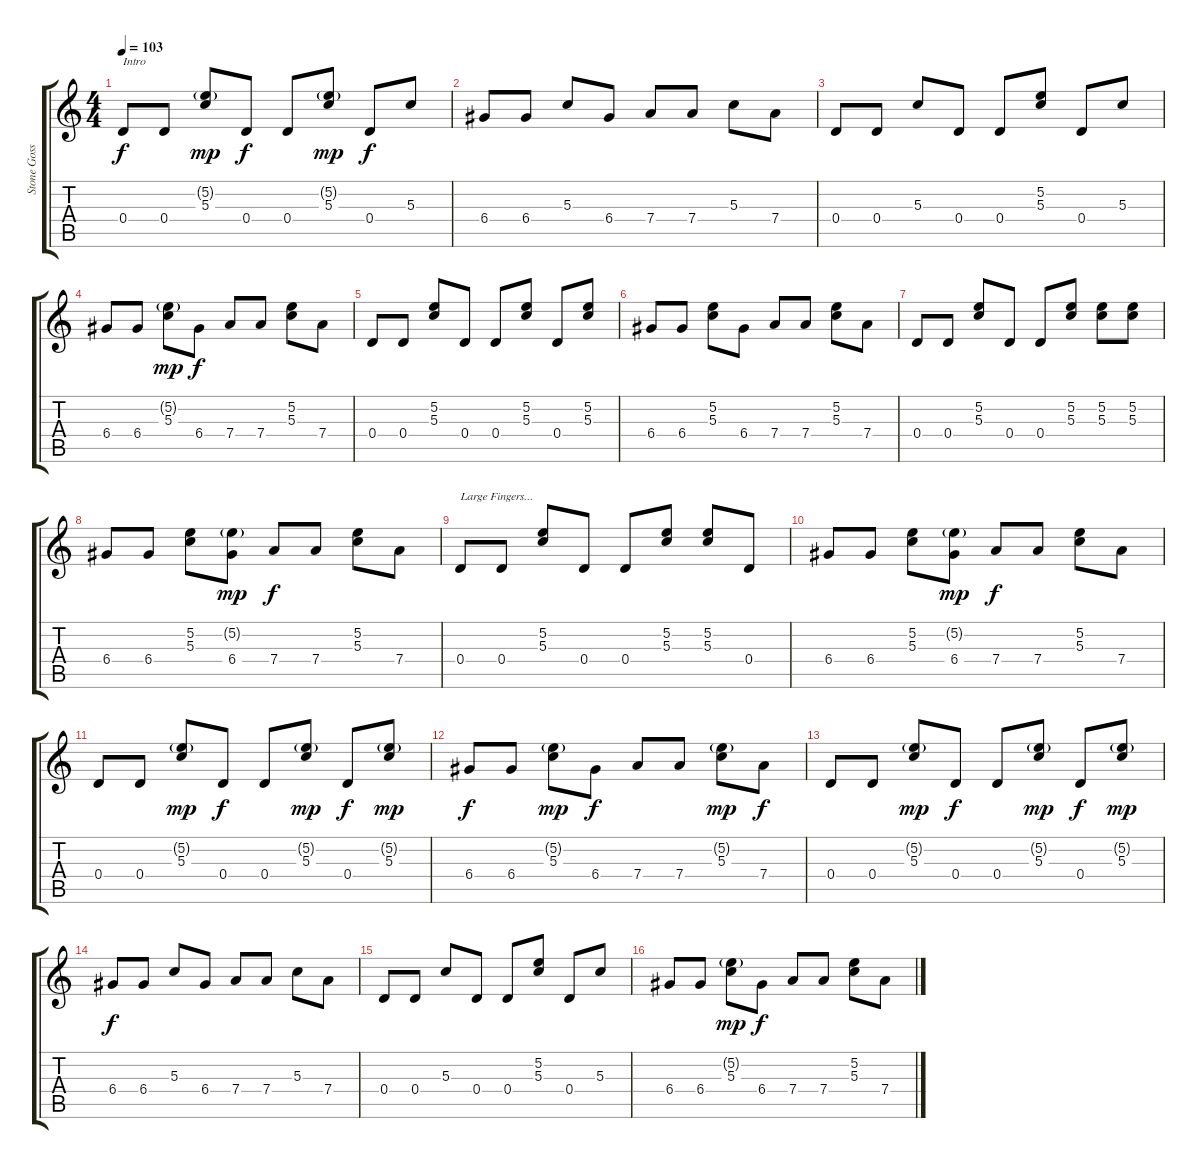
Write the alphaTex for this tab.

\track ("Stone Gossard" "Stone Goss") {instrument electricguitarmuted}
\staff {score tabs}
\tuning (E4 B3 G3 D3 A2 E2) {hide}
\ts (4 4)
\tempo 103
\clef g2
\ks c
0.4.8{txt "Intro" dy f instrument electricguitarmuted} 0.4.8 (5.2{g} 5.3).8{dy mp} 0.4.8{dy f} 0.4.8 (5.2{g} 5.3).8{dy mp} 0.4.8{dy f} 5.3.8 |
6.4.8 6.4.8 5.3.8 6.4.8 7.4.8 7.4.8 5.3.8 7.4.8 |
0.4.8 0.4.8 5.3.8 0.4.8 0.4.8 (5.2 5.3).8 0.4.8 5.3.8 |
6.4.8 6.4.8 (5.2{g} 5.3).8{dy mp} 6.4.8{dy f} 7.4.8 7.4.8 (5.2 5.3).8 7.4.8 |
0.4.8 0.4.8 (5.2 5.3).8 0.4.8 0.4.8 (5.2 5.3).8 0.4.8 (5.2 5.3).8 |
6.4.8 6.4.8 (5.2 5.3).8 6.4.8 7.4.8 7.4.8 (5.2 5.3).8 7.4.8 |
0.4.8 0.4.8 (5.2 5.3).8 0.4.8 0.4.8 (5.2 5.3).8 (5.2 5.3).8 (5.2 5.3).8 |
6.4.8 6.4.8 (5.2 5.3).8 (5.2{g} 6.4).8{dy mp} 7.4.8{dy f} 7.4.8 (5.2 5.3).8 7.4.8 |
0.4.8{txt "Large Fingers..."} 0.4.8 (5.2 5.3).8 0.4.8 0.4.8 (5.2 5.3).8 (5.2 5.3).8 0.4.8 |
6.4.8 6.4.8 (5.2 5.3).8 (5.2{g} 6.4).8{dy mp} 7.4.8{dy f} 7.4.8 (5.2 5.3).8 7.4.8 |
0.4.8 0.4.8 (5.2{g} 5.3).8{dy mp} 0.4.8{dy f} 0.4.8 (5.2{g} 5.3).8{dy mp} 0.4.8{dy f} (5.2{g} 5.3).8{dy mp} |
6.4.8{dy f} 6.4.8 (5.2{g} 5.3).8{dy mp} 6.4.8{dy f} 7.4.8 7.4.8 (5.2{g} 5.3).8{dy mp} 7.4.8{dy f} |
0.4.8 0.4.8 (5.2{g} 5.3).8{dy mp} 0.4.8{dy f} 0.4.8 (5.2{g} 5.3).8{dy mp} 0.4.8{dy f} (5.2{g} 5.3).8{dy mp} |
6.4.8{dy f} 6.4.8 5.3.8 6.4.8 7.4.8 7.4.8 5.3.8 7.4.8 |
0.4.8 0.4.8 5.3.8 0.4.8 0.4.8 (5.2 5.3).8 0.4.8 5.3.8 |
6.4.8 6.4.8 (5.2{g} 5.3).8{dy mp} 6.4.8{dy f} 7.4.8 7.4.8 (5.2 5.3).8 7.4.8
